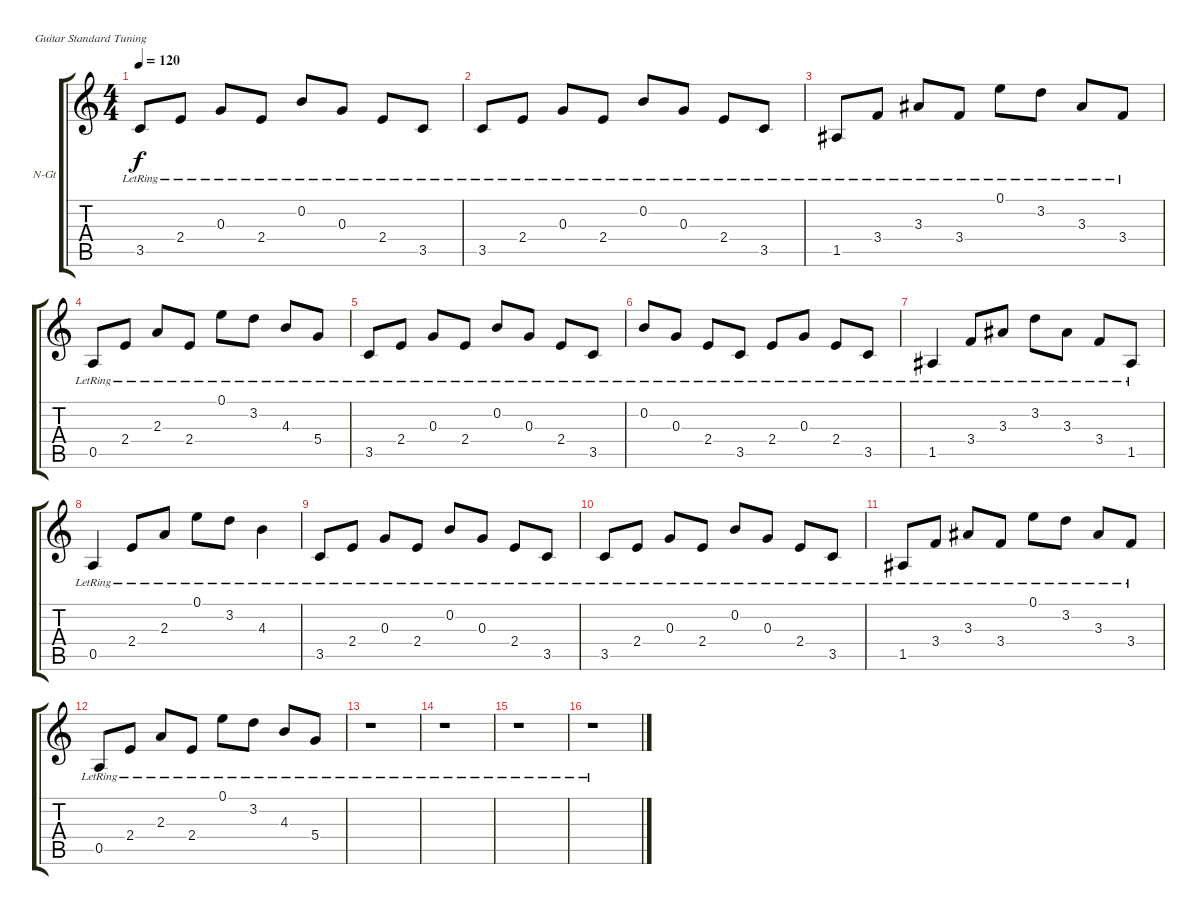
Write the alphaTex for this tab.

\bracketExtendMode groupsimilarinstruments
\firstSystemTrackNameOrientation horizontal
\otherSystemsTrackNameOrientation horizontal
\track ("Zakk Wylde - Acoustic" "N-Gt") {instrument acousticguitarnylon}
\staff {score tabs}
\tuning (E4 B3 G3 D3 A2 E2)
\ts (4 4)
\tempo 120
\clef g2
\ks c
3.5{lr}.8{dy f} 2.4{lr}.8 0.3{lr}.8 2.4{lr}.8 0.2{lr}.8 0.3{lr}.8 2.4{lr}.8 3.5{lr}.8 |
3.5{lr}.8 2.4{lr}.8 0.3{lr}.8 2.4{lr}.8 0.2{lr}.8 0.3{lr}.8 2.4{lr}.8 3.5{lr}.8 |
1.5{lr}.8 3.4{lr}.8 3.3{lr}.8 3.4{lr}.8 0.1{lr}.8 3.2{lr}.8 3.3{lr}.8 3.4{lr}.8 |
0.5{lr}.8 2.4{lr}.8 2.3{lr}.8 2.4{lr}.8 0.1{lr}.8 3.2{lr}.8 4.3{lr}.8 5.4{lr}.8 |
3.5{lr}.8 2.4{lr}.8 0.3{lr}.8 2.4{lr}.8 0.2{lr}.8 0.3{lr}.8 2.4{lr}.8 3.5{lr}.8 |
0.2{lr}.8 0.3{lr}.8 2.4{lr}.8 3.5{lr}.8 2.4{lr}.8 0.3{lr}.8 2.4{lr}.8 3.5{lr}.8 |
1.5{lr}.4 3.4{lr}.8 3.3{lr}.8 3.2{lr}.8 3.3{lr}.8 3.4{lr}.8 1.5{lr}.8 |
0.5{lr}.4 2.4{lr}.8 2.3{lr}.8 0.1{lr}.8 3.2{lr}.8 4.3{lr}.4 |
3.5{lr}.8 2.4{lr}.8 0.3{lr}.8 2.4{lr}.8 0.2{lr}.8 0.3{lr}.8 2.4{lr}.8 3.5{lr}.8 |
3.5{lr}.8 2.4{lr}.8 0.3{lr}.8 2.4{lr}.8 0.2{lr}.8 0.3{lr}.8 2.4{lr}.8 3.5{lr}.8 |
1.5{lr}.8 3.4{lr}.8 3.3{lr}.8 3.4{lr}.8 0.1{lr}.8 3.2{lr}.8 3.3{lr}.8 3.4{lr}.8 |
0.5{lr}.8 2.4{lr}.8 2.3{lr}.8 2.4{lr}.8 0.1{lr}.8 3.2{lr}.8 4.3{lr}.8 5.4{lr}.8 |
r.1 |
r.1 |
r.1 |
r.1
